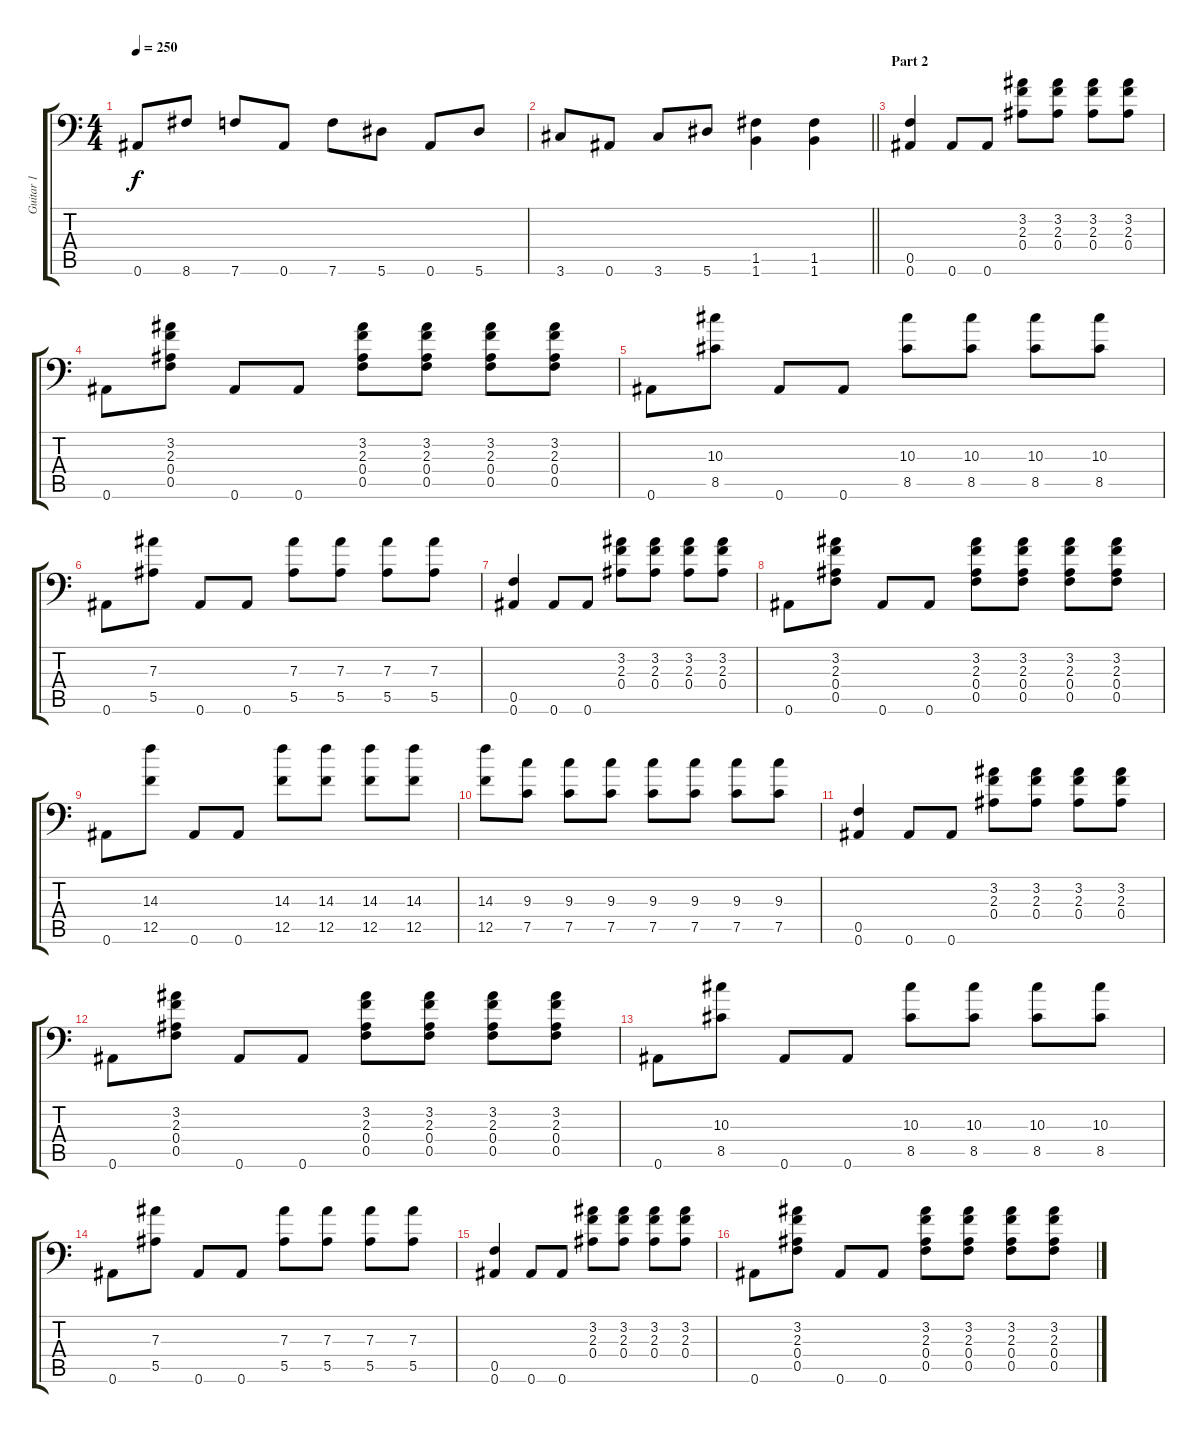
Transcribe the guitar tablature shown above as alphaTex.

\track ("Guitar 1" "Guitar 1") {instrument distortionguitar}
\staff {score tabs}
\tuning (C4 G3 Eb3 Bb2 F2 Bb1) {hide}
\ts (4 4)
\tempo 250
\clef f4
\ks c
0.6.8{dy f} 8.6.8 7.6.8 0.6.8 7.6.8 5.6.8 0.6.8 5.6.8 |
\barLineRight lightlight
3.6.8 0.6.8 3.6.8 5.6.8 (1.5 1.6).4 (1.5 1.6).4 |
\section ("" "Part 2")
(0.5 0.6).4 0.6.8 0.6.8 (3.2 2.3 0.4).8 (3.2 2.3 0.4).8 (3.2 2.3 0.4).8 (3.2 2.3 0.4).8 |
0.6.8 (3.2 2.3 0.4 0.5).8 0.6.8 0.6.8 (3.2 2.3 0.4 0.5).8 (3.2 2.3 0.4 0.5).8 (3.2 2.3 0.4 0.5).8 (3.2 2.3 0.4 0.5).8 |
0.6.8 (10.3 8.5).8 0.6.8 0.6.8 (10.3 8.5).8 (10.3 8.5).8 (10.3 8.5).8 (10.3 8.5).8 |
0.6.8 (7.3 5.5).8 0.6.8 0.6.8 (7.3 5.5).8 (7.3 5.5).8 (7.3 5.5).8 (7.3 5.5).8 |
(0.5 0.6).4 0.6.8 0.6.8 (3.2 2.3 0.4).8 (3.2 2.3 0.4).8 (3.2 2.3 0.4).8 (3.2 2.3 0.4).8 |
0.6.8 (3.2 2.3 0.4 0.5).8 0.6.8 0.6.8 (3.2 2.3 0.4 0.5).8 (3.2 2.3 0.4 0.5).8 (3.2 2.3 0.4 0.5).8 (3.2 2.3 0.4 0.5).8 |
0.6.8 (14.3 12.5).8 0.6.8 0.6.8 (14.3 12.5).8 (14.3 12.5).8 (14.3 12.5).8 (14.3 12.5).8 |
(14.3 12.5).8 (9.3 7.5).8 (9.3 7.5).8 (9.3 7.5).8 (9.3 7.5).8 (9.3 7.5).8 (9.3 7.5).8 (9.3 7.5).8 |
(0.5 0.6).4 0.6.8 0.6.8 (3.2 2.3 0.4).8 (3.2 2.3 0.4).8 (3.2 2.3 0.4).8 (3.2 2.3 0.4).8 |
0.6.8 (3.2 2.3 0.4 0.5).8 0.6.8 0.6.8 (3.2 2.3 0.4 0.5).8 (3.2 2.3 0.4 0.5).8 (3.2 2.3 0.4 0.5).8 (3.2 2.3 0.4 0.5).8 |
0.6.8 (10.3 8.5).8 0.6.8 0.6.8 (10.3 8.5).8 (10.3 8.5).8 (10.3 8.5).8 (10.3 8.5).8 |
0.6.8 (7.3 5.5).8 0.6.8 0.6.8 (7.3 5.5).8 (7.3 5.5).8 (7.3 5.5).8 (7.3 5.5).8 |
(0.5 0.6).4 0.6.8 0.6.8 (3.2 2.3 0.4).8 (3.2 2.3 0.4).8 (3.2 2.3 0.4).8 (3.2 2.3 0.4).8 |
0.6.8 (3.2 2.3 0.4 0.5).8 0.6.8 0.6.8 (3.2 2.3 0.4 0.5).8 (3.2 2.3 0.4 0.5).8 (3.2 2.3 0.4 0.5).8 (3.2 2.3 0.4 0.5).8
